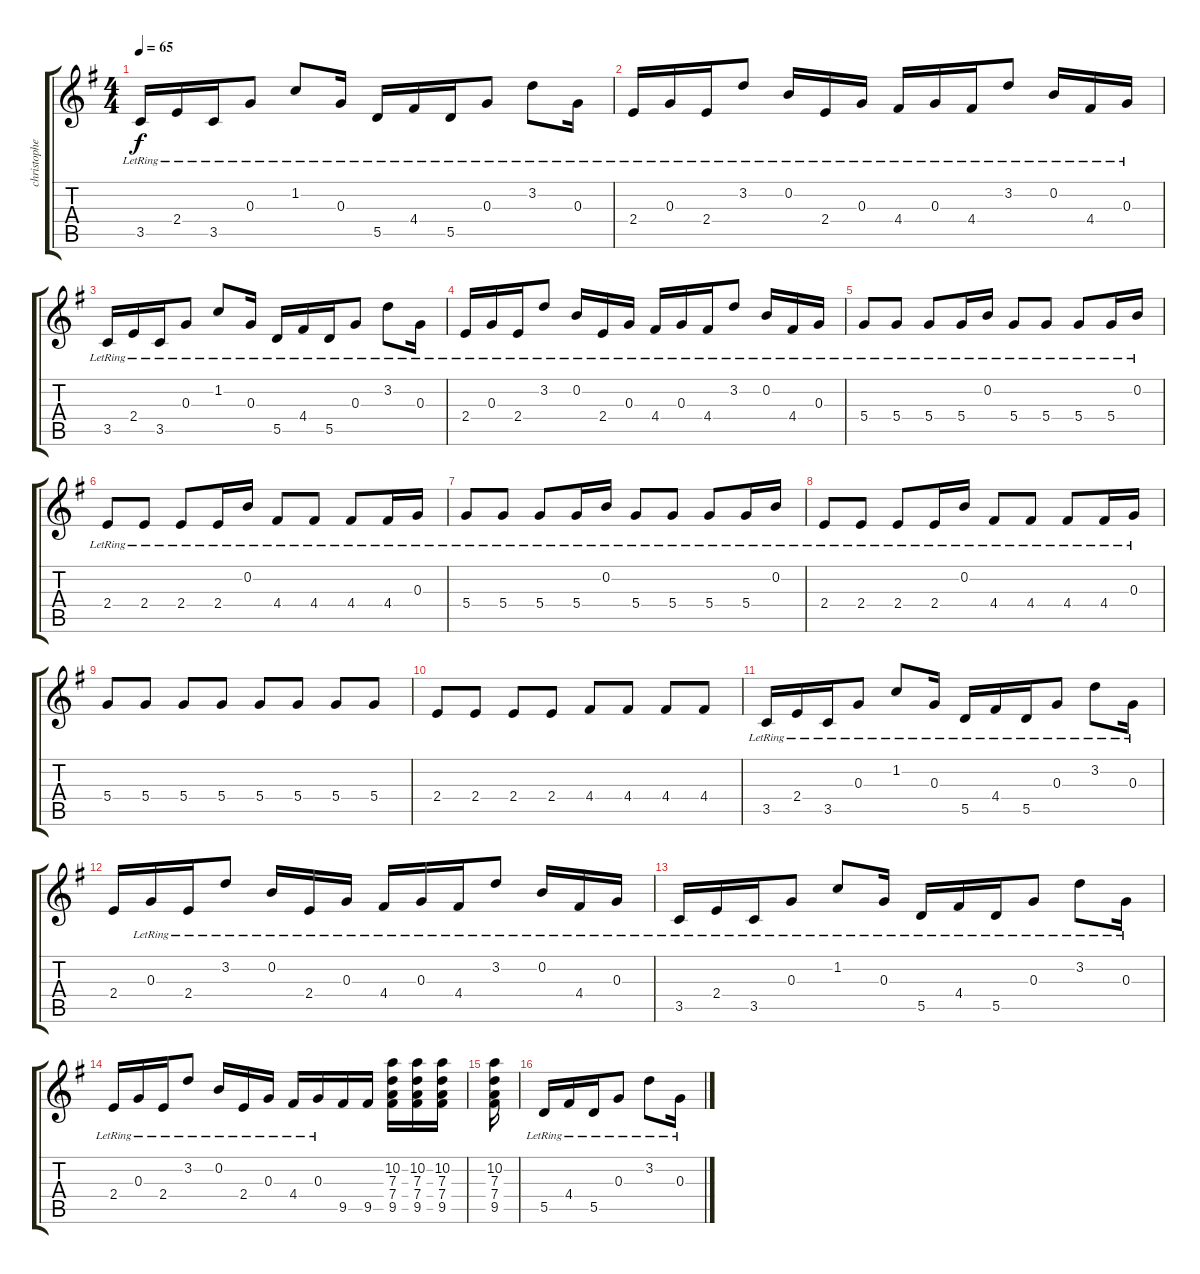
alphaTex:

\track ("christophers river" "christophe") {instrument electricguitarclean}
\staff {score tabs}
\tuning (E4 B3 G3 D3 A2 D2) {hide}
\ts (4 4)
\tempo 65
\clef g2
\ks g
3.5{lr}.16{dy f} 2.4{lr}.16 3.5{lr}.16 0.3{lr}.8 1.2{lr}.8 0.3{lr}.16 5.5{lr}.16 4.4{lr}.16 5.5{lr}.16 0.3{lr}.8 3.2{lr}.8 0.3{lr}.16 |
2.4{lr}.16 0.3{lr}.16 2.4{lr}.16 3.2{lr}.8 0.2{lr}.16 2.4{lr}.16 0.3{lr}.16 4.4{lr}.16 0.3{lr}.16 4.4{lr}.16 3.2{lr}.8 0.2{lr}.16 4.4{lr}.16 0.3{lr}.16 |
3.5{lr}.16 2.4{lr}.16 3.5{lr}.16 0.3{lr}.8 1.2{lr}.8 0.3{lr}.16 5.5{lr}.16 4.4{lr}.16 5.5{lr}.16 0.3{lr}.8 3.2{lr}.8 0.3{lr}.16 |
2.4{lr}.16 0.3{lr}.16 2.4{lr}.16 3.2{lr}.8 0.2{lr}.16 2.4{lr}.16 0.3{lr}.16 4.4{lr}.16 0.3{lr}.16 4.4{lr}.16 3.2{lr}.8 0.2{lr}.16 4.4{lr}.16 0.3{lr}.16 |
5.4{lr}.8 5.4{lr}.8 5.4{lr}.8 5.4{lr}.16 0.2{lr}.16 5.4{lr}.8 5.4{lr}.8 5.4{lr}.8 5.4{lr}.16 0.2{lr}.16 |
2.4{lr}.8 2.4{lr}.8 2.4{lr}.8 2.4{lr}.16 0.2{lr}.16 4.4{lr}.8 4.4{lr}.8 4.4{lr}.8 4.4{lr}.16 0.3{lr}.16 |
5.4{lr}.8 5.4{lr}.8 5.4{lr}.8 5.4{lr}.16 0.2{lr}.16 5.4{lr}.8 5.4{lr}.8 5.4{lr}.8 5.4{lr}.16 0.2{lr}.16 |
2.4{lr}.8 2.4{lr}.8 2.4{lr}.8 2.4{lr}.16 0.2{lr}.16 4.4{lr}.8 4.4{lr}.8 4.4{lr}.8 4.4{lr}.16 0.3{lr}.16 |
5.4.8 5.4.8 5.4.8 5.4.8 5.4.8 5.4.8 5.4.8 5.4.8 |
2.4.8 2.4.8 2.4.8 2.4.8 4.4.8 4.4.8 4.4.8 4.4.8 |
3.5{lr}.16 2.4{lr}.16 3.5{lr}.16 0.3{lr}.8 1.2{lr}.8 0.3{lr}.16 5.5{lr}.16 4.4{lr}.16 5.5{lr}.16 0.3{lr}.8 3.2{lr}.8 0.3{lr}.16 |
2.4.16 0.3{lr}.16 2.4{lr}.16 3.2{lr}.8 0.2{lr}.16 2.4{lr}.16 0.3{lr}.16 4.4{lr}.16 0.3{lr}.16 4.4{lr}.16 3.2{lr}.8 0.2{lr}.16 4.4{lr}.16 0.3{lr}.16 |
3.5{lr}.16 2.4{lr}.16 3.5{lr}.16 0.3{lr}.8 1.2{lr}.8 0.3{lr}.16 5.5{lr}.16 4.4{lr}.16 5.5{lr}.16 0.3{lr}.8 3.2{lr}.8 0.3{lr}.16 |
2.4{lr}.16 0.3{lr}.16 2.4{lr}.16 3.2{lr}.8 0.2{lr}.16 2.4{lr}.16 0.3{lr}.16 4.4{lr}.16 0.3{lr}.16 9.5.16 9.5.16 (10.2 7.3 7.4 9.5).16 (10.2 7.3 7.4 9.5).16 (10.2 7.3 7.4 9.5).16 |
(10.2 7.3 7.4 9.5).16 |
5.5{lr}.16 4.4{lr}.16 5.5{lr}.16 0.3{lr}.8 3.2{lr}.8 0.3{lr}.16
